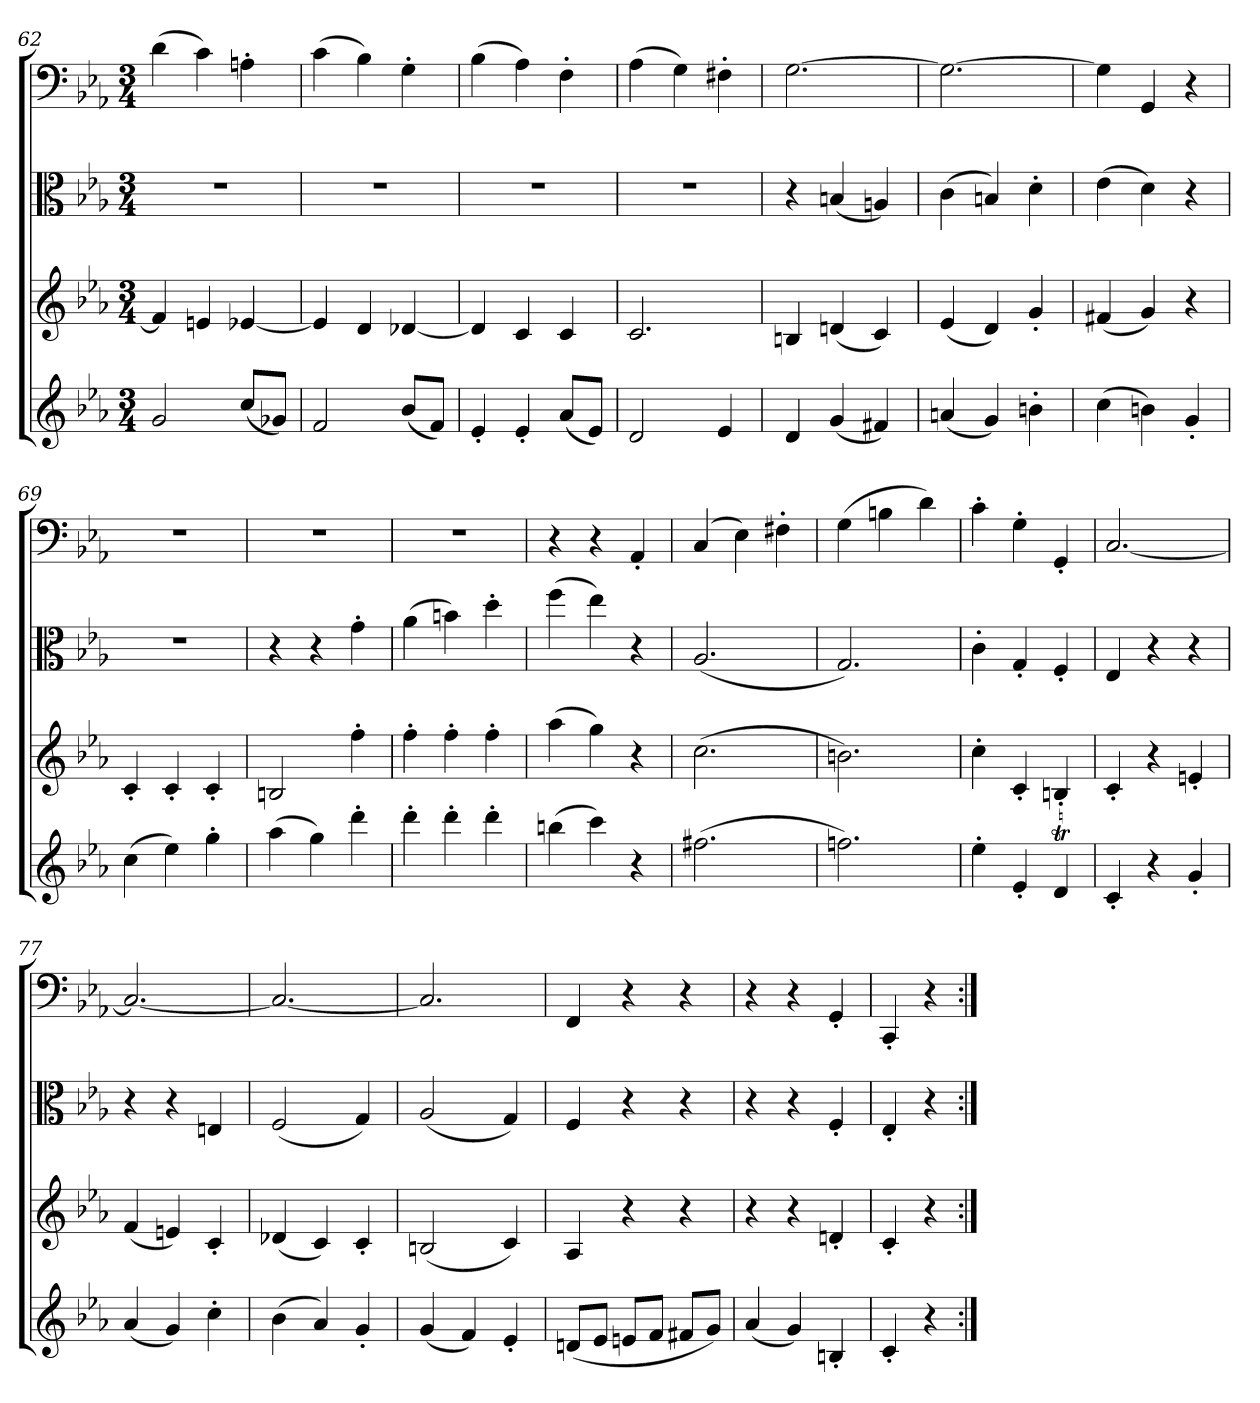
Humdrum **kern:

**kern	**kern	**kern	**kern
*part4	*part3	*part2	*part1
*staff4	*staff3	*staff2	*staff1
*clefG2	*clefG2	*clefC3	*clefF4
*k[b-e-a-]	*k[b-e-a-]	*k[b-e-a-]	*k[b-e-a-]
*c:	*c:	*c:	*c:
*M3/4	*M3/4	*M3/4	*M3/4
=62	=62	=62	=62
2g	4f]	2.r	(4d
.	4en	.	4c)
(8cc/L	[4e-X	.	4An'
8g-X/J)	.	.	.
=63	=63	=63	=63
2f	4e-]	2.r	(4c
.	4d	.	4B-)
(8b-/L	[4d-X	.	4G'
8f/J)	.	.	.
=64	=64	=64	=64
4e-'	4d-]	2.r	(4B-
4e-'	4c	.	4A-)
(8a-/L	4c	.	4F'
8e-/J)	.	.	.
=65	=65	=65	=65
2d	2.c	2.r	(4A-
.	.	.	4G)
4e-	.	.	4F#X'
=66	=66	=66	=66
4d	4Bn	4r	[2.G
(4g	(4dn	(4Bn	.
4f#X)	4c)	4An)	.
=67	=67	=67	=67
(4an	(4e-	(4c	2.G_
4g)	4d)	4Bn)	.
4bn'	4g'	4d'	.
=68	=68	=68	=68
(4cc	(4f#X	(4e-	4G]
4bn)	4g)	4d)	4GG
4g'	4r	4r	4r
=69	=69	=69	=69
(4cc	4c'	2.r	2.r
4ee-)	4c'	.	.
4gg'	4c'	.	.
=70	=70	=70	=70
(4aa-	2Bn	4r	2.r
4gg)	.	4r	.
4ddd'	4ff'	4g'	.
=71	=71	=71	=71
4ddd'	4ff'	(4a-	2.r
4ddd'	4ff'	4bn)	.
4ddd'	4ff'	4dd'	.
=72	=72	=72	=72
(4bbn	(4aa-	(4ff	4r
4ccc)	4gg)	4ee-)	4r
4r	4r	4r	4AA-'
=73	=73	=73	=73
(2.ff#X	(2.cc	(2.A-	(4C
.	.	.	4E-)
.	.	.	4F#X'
=74	=74	=74	=74
2.ffn)	2.bn)	2.G)	(4G
.	.	.	4Bn
.	.	.	4d)
=75	=75	=75	=75
4ee-'	4cc'	4c'	4c'
4e-'	4c'	4G'	4G'
4dT	4Bn'	4F'	4GG'
=76	=76	=76	=76
4c'	4c'	4E-	[2.C
4r	4r	4r	.
4g'	4en'	4r	.
=77	=77	=77	=77
(4a-	(4f	4r	2.C_
4g)	4en)	4r	.
4cc'	4c'	4En	.
=78	=78	=78	=78
(4b-	(4d-X	(2F	2.C_
4a-)	4c)	.	.
4g'	4c'	4G)	.
=79	=79	=79	=79
(4g	(2Bn	(2A-	2.C]
4f)	.	.	.
4e-'	4c)	4G)	.
=80	=80	=80	=80
(8dn/L	4A-	4F	4FF
8e-/J	.	.	.
8en/L	4r	4r	4r
8f/J	.	.	.
8f#X/L	4r	4r	4r
8g/J)	.	.	.
=81	=81	=81	=81
(4a-	4r	4r	4r
4g)	4r	4r	4r
4Bn'	4dn'	4F'	4GG'
=82	=82	=82	=82
4c'	4c'	4E-'	4CC'
4r	4r	4r	4r
=:|!	=:|!	=:|!	=:|!
*-	*-	*-	*-
